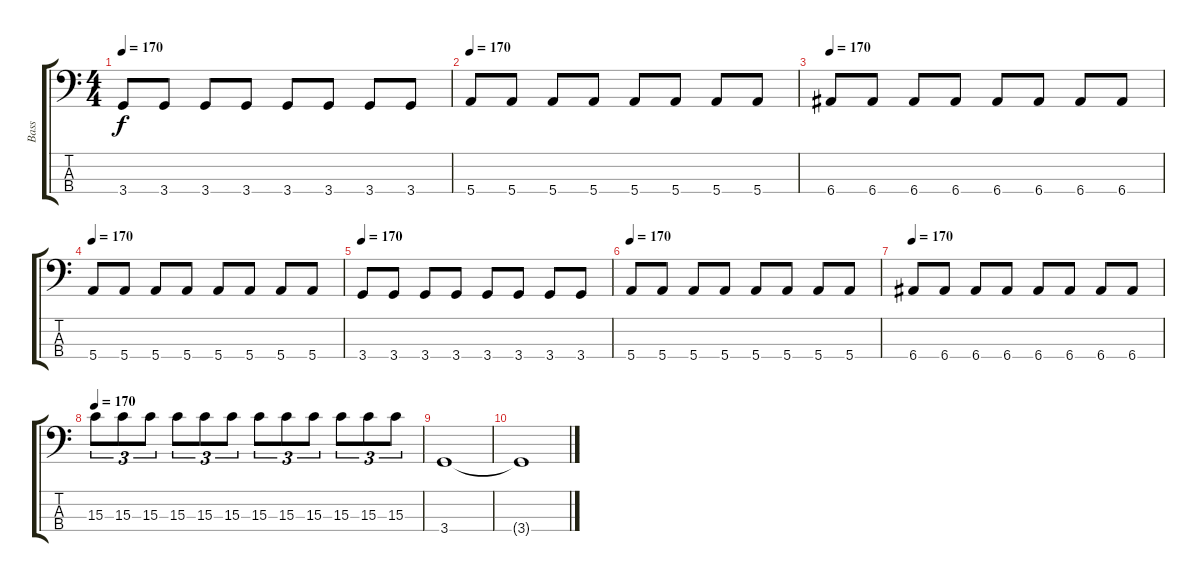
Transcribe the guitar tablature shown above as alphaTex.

\track ("Bass" "Bass") {instrument fretlessbass}
\staff {score tabs}
\tuning (G2 D2 A1 E1) {hide}
\ts (4 4)
\tempo 170
\clef f4
\ks c
3.4.8{dy f} 3.4.8 3.4.8 3.4.8 3.4.8 3.4.8 3.4.8 3.4.8 |
\tempo 170
5.4.8 5.4.8 5.4.8 5.4.8 5.4.8 5.4.8 5.4.8 5.4.8 |
\tempo 170
6.4.8 6.4.8 6.4.8 6.4.8 6.4.8 6.4.8 6.4.8 6.4.8 |
\tempo 170
5.4.8 5.4.8 5.4.8 5.4.8 5.4.8 5.4.8 5.4.8 5.4.8 |
\tempo 170
3.4.8 3.4.8 3.4.8 3.4.8 3.4.8 3.4.8 3.4.8 3.4.8 |
\tempo 170
5.4.8 5.4.8 5.4.8 5.4.8 5.4.8 5.4.8 5.4.8 5.4.8 |
\tempo 170
6.4.8 6.4.8 6.4.8 6.4.8 6.4.8 6.4.8 6.4.8 6.4.8 |
\tempo 170
15.3.8{tu (3 2)} 15.3.8{tu (3 2)} 15.3.8{tu (3 2)} 15.3.8{tu (3 2)} 15.3.8{tu (3 2)} 15.3.8{tu (3 2)} 15.3.8{tu (3 2)} 15.3.8{tu (3 2)} 15.3.8{tu (3 2)} 15.3.8{tu (3 2)} 15.3.8{tu (3 2)} 15.3.8{tu (3 2)} |
3.4.1 |
3.4{t}.1
